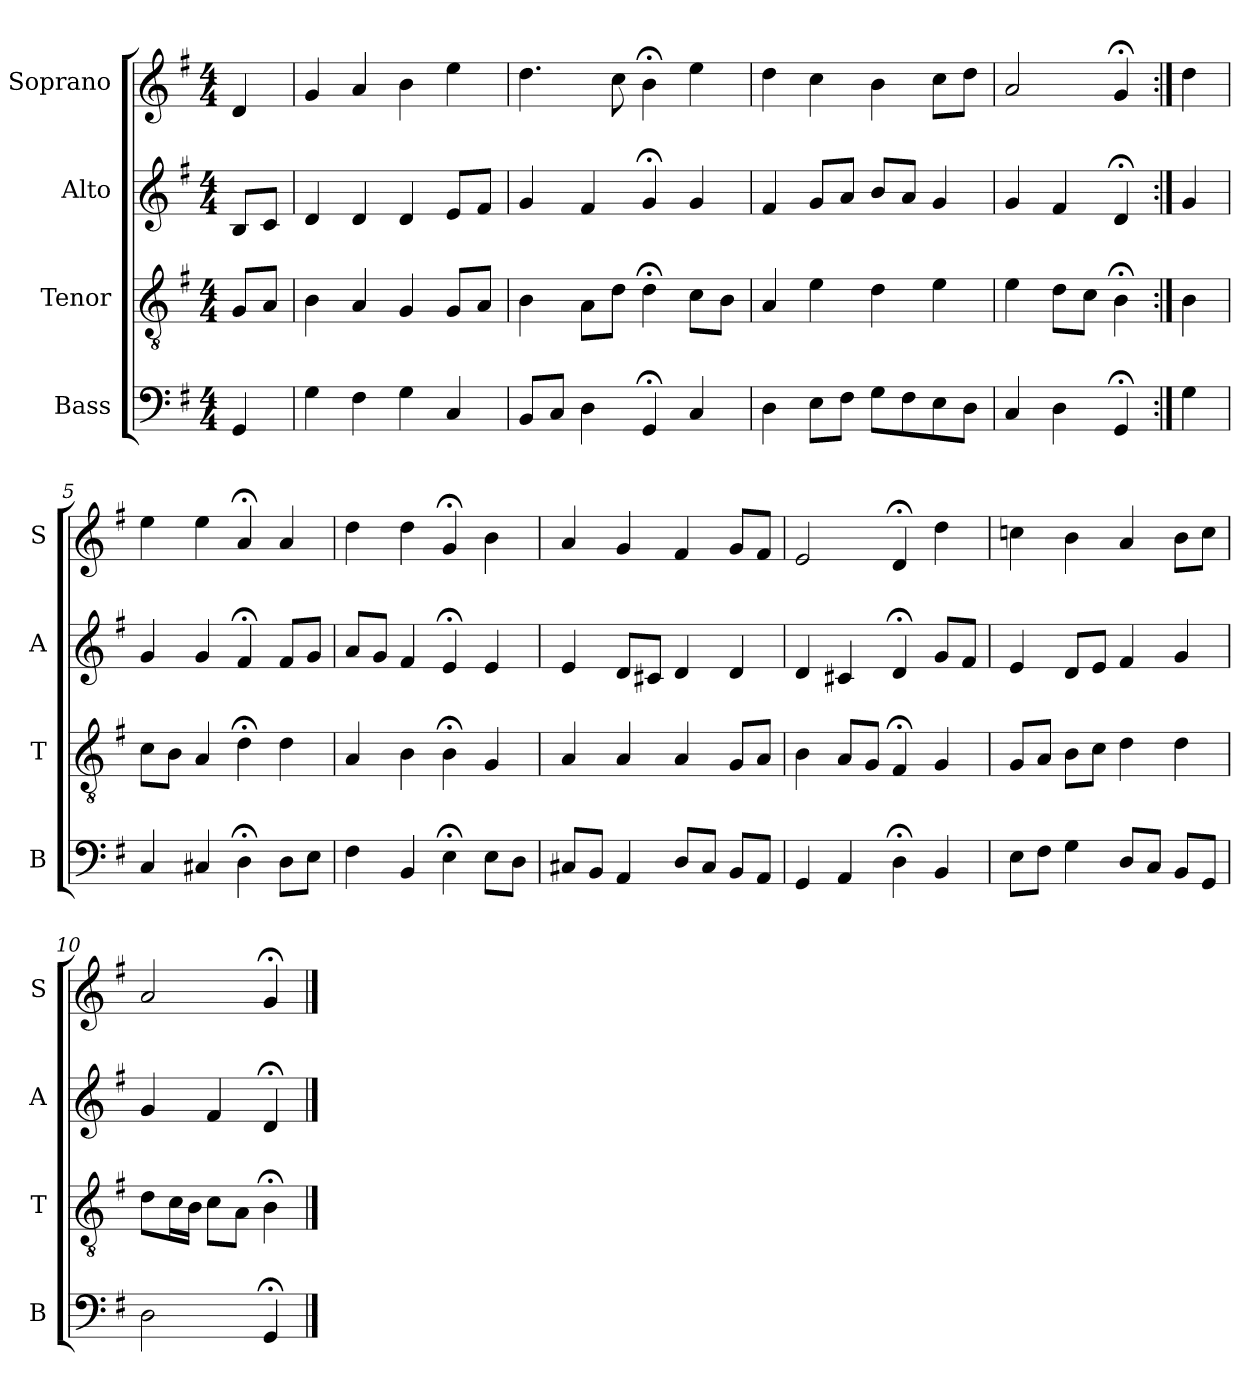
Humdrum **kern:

**kern	**kern	**kern	**kern
*part4	*part3	*part2	*part1
*staff4	*staff3	*staff2	*staff1
*I"Bass	*I"Tenor	*I"Alto	*I"Soprano
*I'B	*I'T	*I'A	*I'S
*clefF4	*clefGv2	*clefG2	*clefG2
*k[f#]	*k[f#]	*k[f#]	*k[f#]
*G:	*G:	*G:	*G:
*M4/4	*M4/4	*M4/4	*M4/4
*MM100	*MM100	*MM100	*MM100
=	=	=	=
4GG	8GL	8BL	4d
.	8AJ	8cJ	.
=1	=1	=1	=1
4G	4B	4d	4g
4F#	4A	4d	4a
4G	4G	4d	4b
4C	8GL	8eL	4ee
.	8AJ	8f#J	.
=2	=2	=2	=2
8BBL	4B	4g	4.dd
8CJ	.	.	.
4D	8AL	4f#	.
.	8dJ	.	8cc
4GG;<	4d;<	4g;<	4b;<
4C	8cL	4g	4ee
.	8BJ	.	.
=3	=3	=3	=3
4D	4A	4f#	4dd
8EL	4e	8gL	4cc
8F#J	.	8aJ	.
8GL	4d	8bL	4b
8F#	.	8aJ	.
8E	4e	4g	8ccL
8DJ	.	.	8ddJ
=4	=4	=4	=4
4C	4e	4g	2a
4D	8dL	4f#	.
.	8cJ	.	.
4GG;<	4B;<	4d;<	4g;<
=:|!	=:|!	=:|!	=:|!
4G	4B	4g	4dd
=5	=5	=5	=5
4C	8cL	4g	4ee
.	8BJ	.	.
4C#X	4A	4g	4ee
4D;<	4d;<	4f#;<	4a;<
8DL	4d	8f#L	4a
8EJ	.	8gJ	.
=6	=6	=6	=6
4F#	4A	8aL	4dd
.	.	8gJ	.
4BB	4B	4f#	4dd
4E;<	4B;<	4e;<	4g;<
8EL	4G	4e	4b
8DJ	.	.	.
=7	=7	=7	=7
8C#XL	4A	4e	4a
8BBJ	.	.	.
4AA	4A	8dL	4g
.	.	8c#XJ	.
8DL	4A	4d	4f#
8C#J	.	.	.
8BBL	8GL	4d	8gL
8AAJ	8AJ	.	8f#J
=8	=8	=8	=8
4GG	4B	4d	2e
4AA	8AL	4c#X	.
.	8GJ	.	.
4D;<	4F#;<	4d;<	4d;<
4BB	4G	8gL	4dd
.	.	8f#J	.
=9	=9	=9	=9
8EL	8GL	4e	4ccn
8F#J	8AJ	.	.
4G	8BL	8dL	4b
.	8cJ	8eJ	.
8DL	4d	4f#	4a
8CJ	.	.	.
8BBL	4d	4g	8bL
8GGJ	.	.	8ccJ
=10	=10	=10	=10
2D	8dL	4g	2a
.	16cL	.	.
.	16BJJ	.	.
.	8cL	4f#	.
.	8AJ	.	.
4GG;<	4B;<	4d;<	4g;<
==	==	==	==
*-	*-	*-	*-
